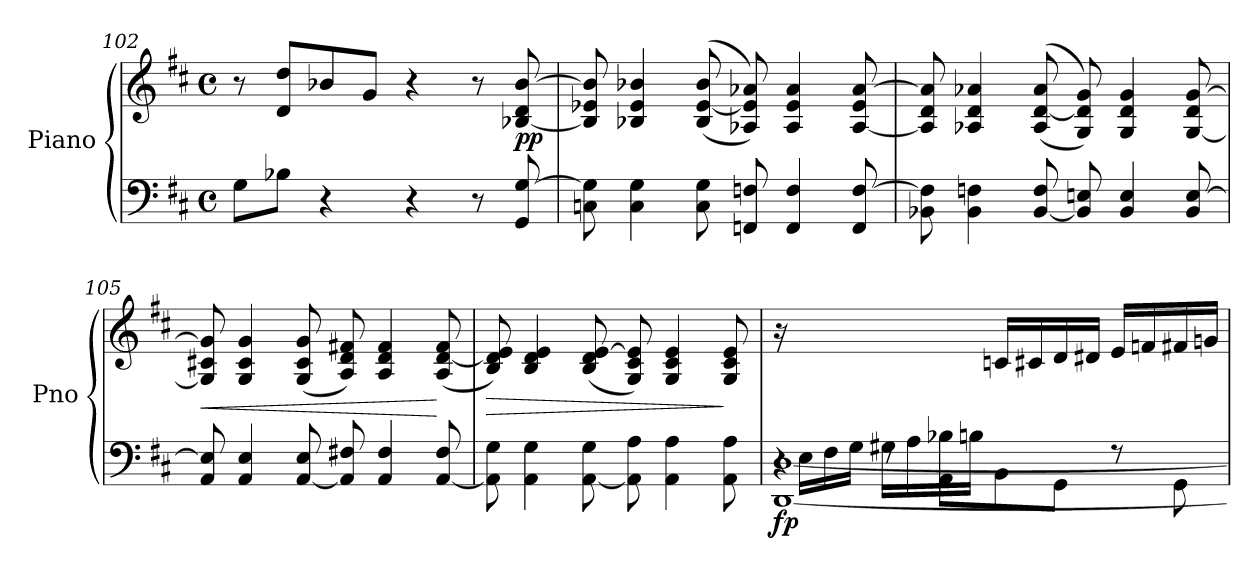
**kern	**kern	**dynam
*part1	*part1	*part1
*staff2	*staff1	*staff1/2
*I"Piano	*	*
*I'Pno	*	*
!!LO:PB:g=z
*clefF4	*clefG2	*
*k[f#c#]	*k[f#c#]	*
*M4/4	*M4/4	*
*met(c)	*met(c)	*
=102	=102	=102
8G\L	8r	.
8B-X\J	8d/ 8dd/L	.
4r	8b-X/	.
.	8g/J	.
4r	4r	.
8r	8r	.
!	!	!LO:DY:b
8GG/ [8G/	[8B-X/ 8d/ [8b-/	pp
=103	=103	=103
8Cn\ 8G\]	8B-/] 8e-X/ 8b-/]	.
4C\ 4G\	4B-X/ 4e-/ 4b-X/	.
8C\ 8G\	(>(>8B-/ [8e-/ 8b-/	.
8FFn/ 8Fn/	8A-X/ 8e-/] 8a-X/))	.
4FF/ 4F/	4A-/ 4e-/ 4a-/	.
8FF/ [8F/	[8A-/ 8e-/ [8a-/	.
=104	=104	=104
8BB-X\ 8F\]	8A-/] 8d/ 8a-/]	.
4BB-\ 4Fn\	4A-X/ 4d/ 4a-X/	.
[8BB-/ 8F/	(>(>8A-/ [8d/ 8a-/	.
8BB-/] 8En/	8G/ 8d/] 8g/))	.
4BB-/ 4E/	4G/ 4d/ 4g/	.
8BB-/ [8E/	[8G/ 8d/ [8g/	.
=105	=105	=105
!	!	!LO:HP:b
8AA/ 8E/]	8G/] 8c#X/ 8g/]	<
4AA/ 4E/	4G/ 4c#/ 4g/	.
[8AA/ 8E/	(>8G/ 8c#/ 8g/	.
8AA/] 8F#X/	8A/ 8d/ 8f#X/)	.
4AA/ 4F#/	4A/ 4d/ 4f#/	.
[8AA/ 8F#/	(>8A/ [8d/ 8f#/	[
!!LO:LB:g=z
=106	=106	=106
!	!	!LO:HP:b
8AA\] 8G\	8B/ 8d/] 8e/)	>
4AA\ 4G\	4B/ 4d/ 4e/	.
[8AA\ 8G\	(>8B/ 8d/ [8e/	.
8AA\] 8A\	8G/ 8c#/ 8e/])	.
4AA\ 4A\	4G/ 4c#/ 4e/	.
8AA\ 8A\	8G/ 8c#/ 8e/	]
!!LO:PB:g=z
=107	=107	=107
*^	*	*
*	*^	*	*
!	!	!	!	!LO:DY:b=2
16ryy	[1DD [1D	4r	16r	fp
16E\LL	.	.	4..ryy	.
16F#\	.	.	.	.
16G\JJ	.	.	.	.
16G#X\LL	.	8rF	.	.
16A\	.	.	.	.
16B-X\	.	8AA\L	.	.
16Bn\JJ	.	.	.	.
2ryy	.	8BB\	16cn/LL	.
.	.	.	16c#X/	.
.	.	8GG\J	16d/	.
.	.	.	16d#X/JJ	.
.	.	8rF	16e/LL	.
.	.	.	16fn/	.
.	.	8GG\	16f#X/	.
.	.	.	16gn/JJ	.
*v	*v	*v	*	*
=	=	=
*-	*-	*-
